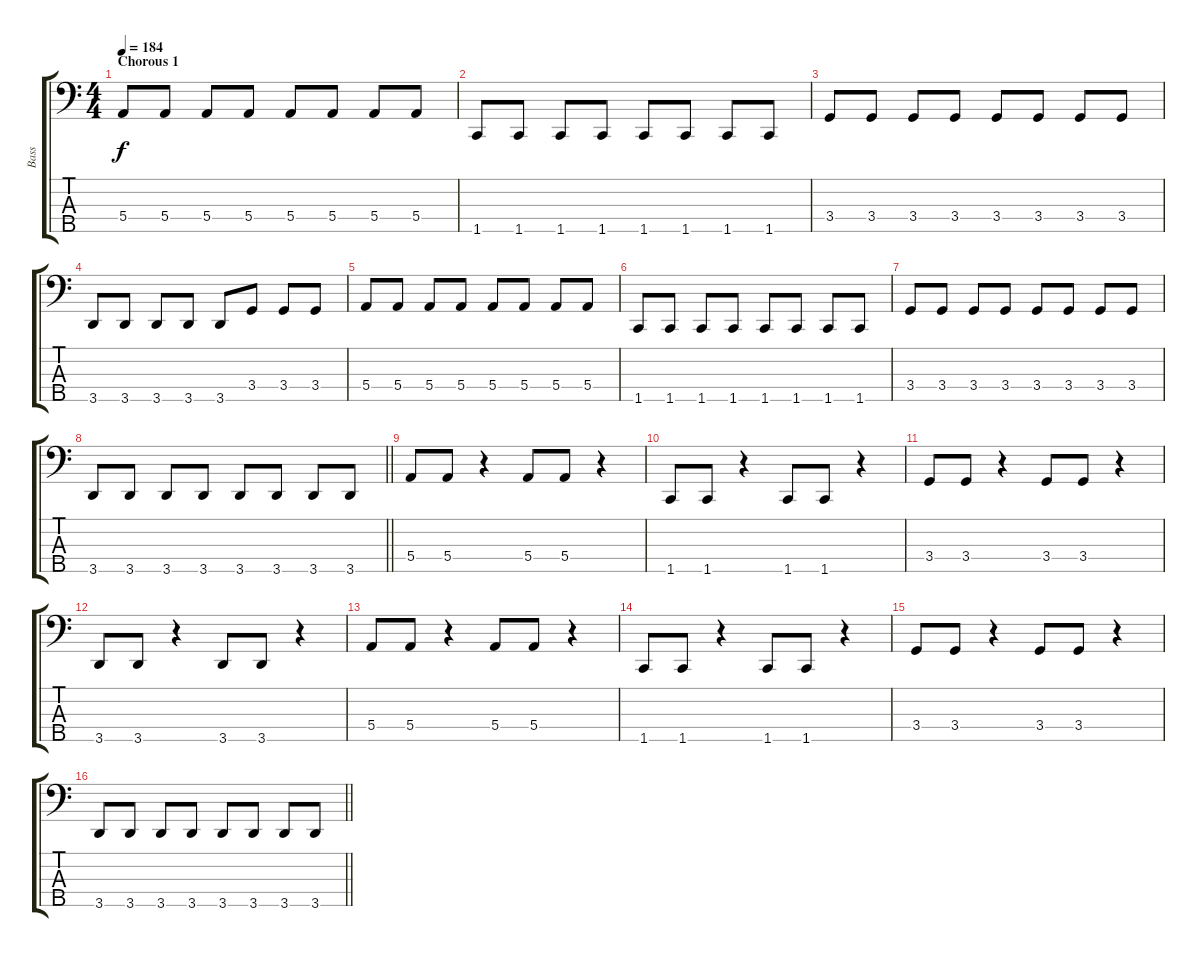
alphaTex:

\track ("Bass" "Bass") {instrument electricbassfinger}
\staff {score tabs}
\tuning (G2 D2 A1 E1 B0) {hide}
\ts (4 4)
\section ("" "Chorous 1")
\tempo 184
\clef f4
\ks c
5.4.8{dy f} 5.4.8 5.4.8 5.4.8 5.4.8 5.4.8 5.4.8 5.4.8 |
1.5.8 1.5.8 1.5.8 1.5.8 1.5.8 1.5.8 1.5.8 1.5.8 |
3.4.8 3.4.8 3.4.8 3.4.8 3.4.8 3.4.8 3.4.8 3.4.8 |
3.5.8 3.5.8 3.5.8 3.5.8 3.5.8 3.4.8 3.4.8 3.4.8 |
5.4.8 5.4.8 5.4.8 5.4.8 5.4.8 5.4.8 5.4.8 5.4.8 |
1.5.8 1.5.8 1.5.8 1.5.8 1.5.8 1.5.8 1.5.8 1.5.8 |
3.4.8 3.4.8 3.4.8 3.4.8 3.4.8 3.4.8 3.4.8 3.4.8 |
\barLineRight lightlight
3.5.8 3.5.8 3.5.8 3.5.8 3.5.8 3.5.8 3.5.8 3.5.8 |
\section ("" "")
5.4.8 5.4.8 r.4 5.4.8 5.4.8 r.4 |
1.5.8 1.5.8 r.4 1.5.8 1.5.8 r.4 |
3.4.8 3.4.8 r.4 3.4.8 3.4.8 r.4 |
3.5.8 3.5.8 r.4 3.5.8 3.5.8 r.4 |
5.4.8 5.4.8 r.4 5.4.8 5.4.8 r.4 |
1.5.8 1.5.8 r.4 1.5.8 1.5.8 r.4 |
3.4.8 3.4.8 r.4 3.4.8 3.4.8 r.4 |
\barLineRight lightlight
3.5.8 3.5.8 3.5.8 3.5.8 3.5.8 3.5.8 3.5.8 3.5.8
